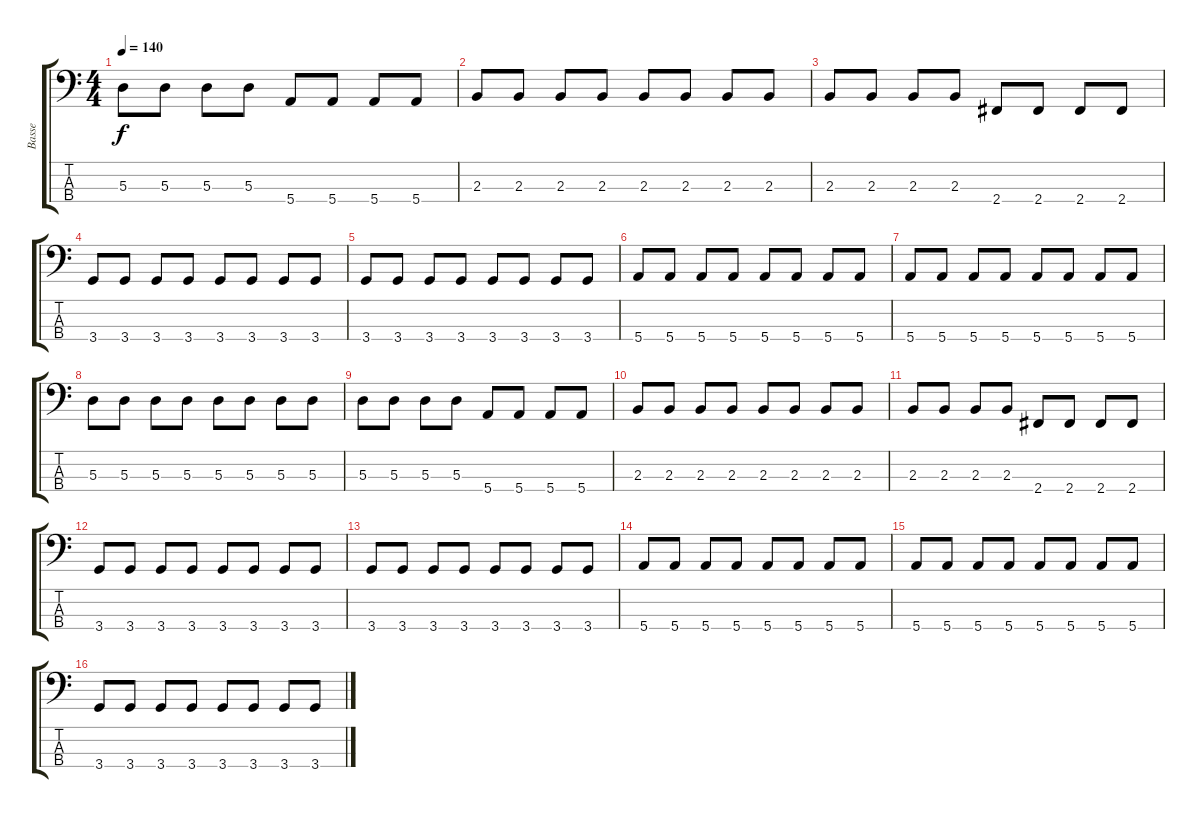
\track ("Basse" "Basse") {instrument electricbassfinger}
\staff {score tabs}
\tuning (G2 D2 A1 E1) {hide}
\ts (4 4)
\tempo 140
\clef f4
\ks c
5.3.8{dy f} 5.3.8 5.3.8 5.3.8 5.4.8 5.4.8 5.4.8 5.4.8 |
2.3.8 2.3.8 2.3.8 2.3.8 2.3.8 2.3.8 2.3.8 2.3.8 |
2.3.8 2.3.8 2.3.8 2.3.8 2.4.8 2.4.8 2.4.8 2.4.8 |
3.4.8 3.4.8 3.4.8 3.4.8 3.4.8 3.4.8 3.4.8 3.4.8 |
3.4.8 3.4.8 3.4.8 3.4.8 3.4.8 3.4.8 3.4.8 3.4.8 |
5.4.8 5.4.8 5.4.8 5.4.8 5.4.8 5.4.8 5.4.8 5.4.8 |
5.4.8 5.4.8 5.4.8 5.4.8 5.4.8 5.4.8 5.4.8 5.4.8 |
5.3.8 5.3.8 5.3.8 5.3.8 5.3.8 5.3.8 5.3.8 5.3.8 |
5.3.8 5.3.8 5.3.8 5.3.8 5.4.8 5.4.8 5.4.8 5.4.8 |
2.3.8 2.3.8 2.3.8 2.3.8 2.3.8 2.3.8 2.3.8 2.3.8 |
2.3.8 2.3.8 2.3.8 2.3.8 2.4.8 2.4.8 2.4.8 2.4.8 |
3.4.8 3.4.8 3.4.8 3.4.8 3.4.8 3.4.8 3.4.8 3.4.8 |
3.4.8 3.4.8 3.4.8 3.4.8 3.4.8 3.4.8 3.4.8 3.4.8 |
5.4.8 5.4.8 5.4.8 5.4.8 5.4.8 5.4.8 5.4.8 5.4.8 |
5.4.8 5.4.8 5.4.8 5.4.8 5.4.8 5.4.8 5.4.8 5.4.8 |
3.4.8 3.4.8 3.4.8 3.4.8 3.4.8 3.4.8 3.4.8 3.4.8
